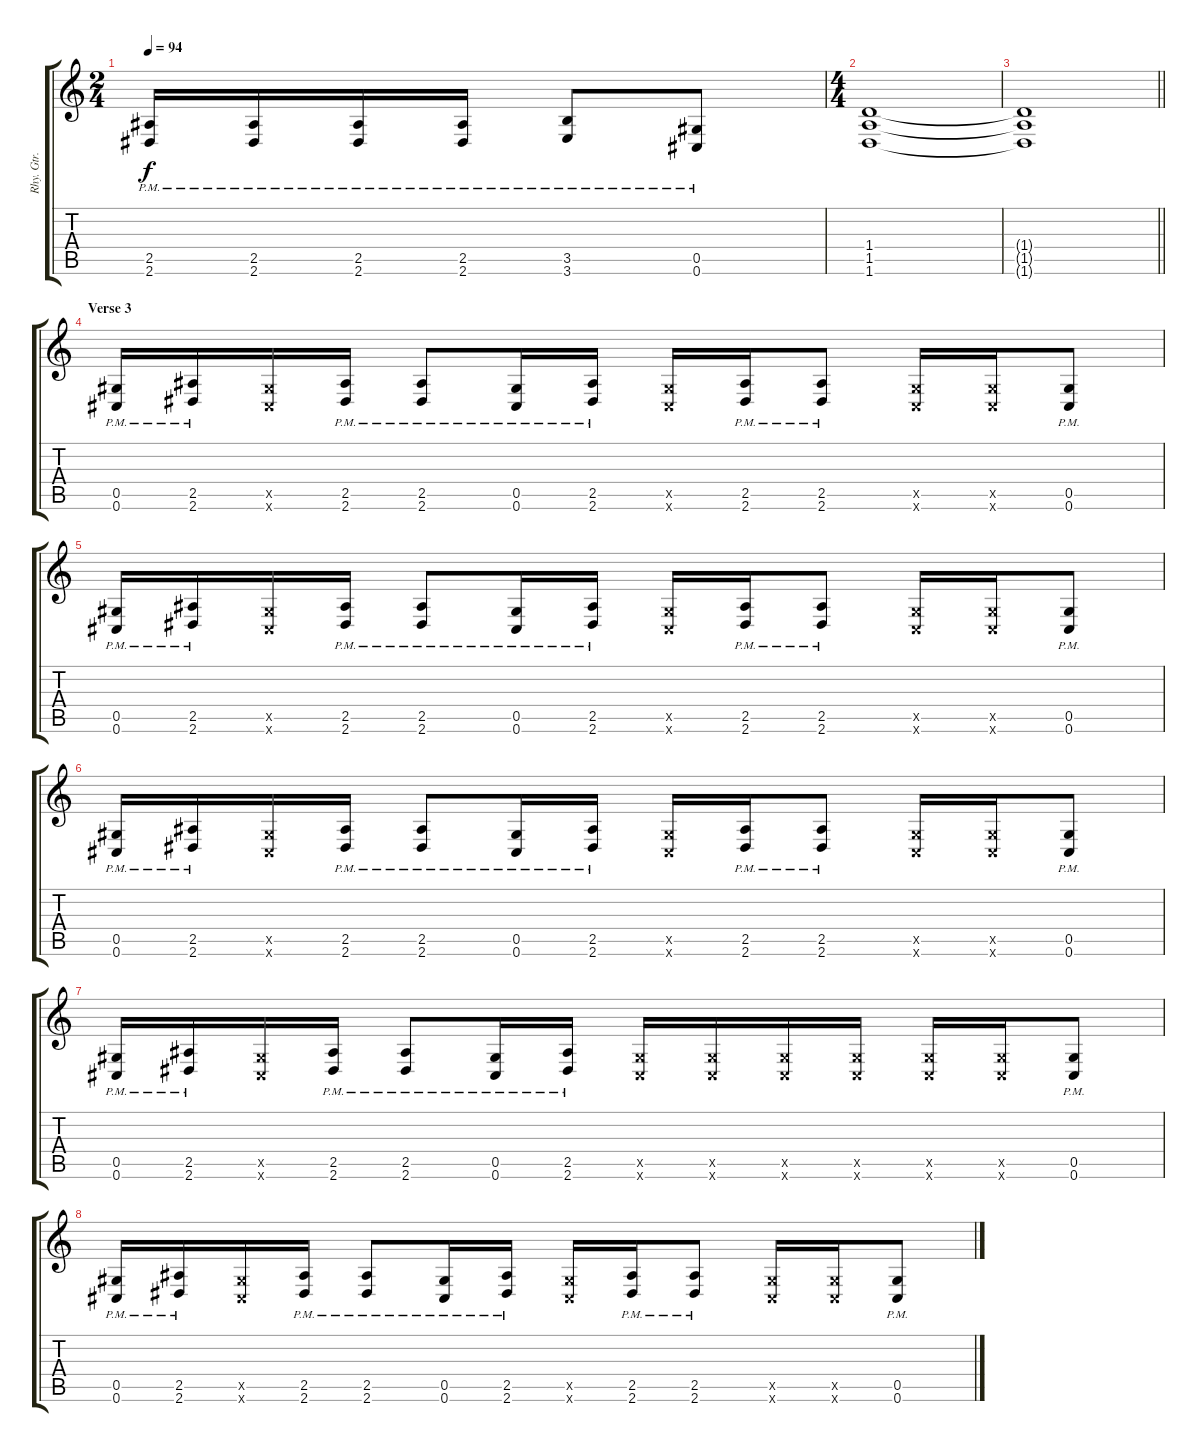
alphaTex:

\track ("Rhy. Gtr. 2" "Rhy. Gtr. ") {instrument distortionguitar}
\staff {score tabs}
\tuning (Eb4 Bb3 Gb3 Db3 Ab2 Db2) {hide}
\ts (2 4)
\tempo 94
\clef g2
\ks c
(2.5{pm} 2.6{pm}).16{dy f} (2.5{pm} 2.6{pm}).16 (2.5{pm} 2.6{pm}).16 (2.5{pm} 2.6{pm}).16 (3.5{pm} 3.6{pm}).8 (0.5{pm} 0.6{pm}).8 |
\ts (4 4)
(1.4 1.5 1.6).1 |
\barLineRight lightlight
(1.4{t} 1.5{t} 1.6{t}).1 |
\section ("" "Verse 3")
(0.5{pm} 0.6{pm}).16 (2.5{pm} 2.6{pm}).16 (0.5{x} 0.6{x}).16 (2.5{pm} 2.6{pm}).16 (2.5{pm} 2.6{pm}).8 (0.5{pm} 0.6{pm}).16 (2.5{pm} 2.6{pm}).16 (0.5{x} 0.6{x}).16 (2.5{pm} 2.6{pm}).16 (2.5{pm} 2.6{pm}).8 (0.5{x} 0.6{x}).16 (0.5{x} 0.6{x}).16 (0.5{pm} 0.6{pm}).8 |
(0.5{pm} 0.6{pm}).16 (2.5{pm} 2.6{pm}).16 (0.5{x} 0.6{x}).16 (2.5{pm} 2.6{pm}).16 (2.5{pm} 2.6{pm}).8 (0.5{pm} 0.6{pm}).16 (2.5{pm} 2.6{pm}).16 (0.5{x} 0.6{x}).16 (2.5{pm} 2.6{pm}).16 (2.5{pm} 2.6{pm}).8 (0.5{x} 0.6{x}).16 (0.5{x} 0.6{x}).16 (0.5{pm} 0.6{pm}).8 |
(0.5{pm} 0.6{pm}).16 (2.5{pm} 2.6{pm}).16 (0.5{x} 0.6{x}).16 (2.5{pm} 2.6{pm}).16 (2.5{pm} 2.6{pm}).8 (0.5{pm} 0.6{pm}).16 (2.5{pm} 2.6{pm}).16 (0.5{x} 0.6{x}).16 (2.5{pm} 2.6{pm}).16 (2.5{pm} 2.6{pm}).8 (0.5{x} 0.6{x}).16 (0.5{x} 0.6{x}).16 (0.5{pm} 0.6{pm}).8 |
(0.5{pm} 0.6{pm}).16 (2.5{pm} 2.6{pm}).16 (0.5{x} 0.6{x}).16 (2.5{pm} 2.6{pm}).16 (2.5{pm} 2.6{pm}).8 (0.5{pm} 0.6{pm}).16 (2.5{pm} 2.6{pm}).16 (0.5{x} 0.6{x}).16 (0.5{x} 0.6{x}).16 (0.5{x} 0.6{x}).16 (0.5{x} 0.6{x}).16 (0.5{x} 0.6{x}).16 (0.5{x} 0.6{x}).16 (0.5{pm} 0.6{pm}).8 |
(0.5{pm} 0.6{pm}).16 (2.5{pm} 2.6{pm}).16 (0.5{x} 0.6{x}).16 (2.5{pm} 2.6{pm}).16 (2.5{pm} 2.6{pm}).8 (0.5{pm} 0.6{pm}).16 (2.5{pm} 2.6{pm}).16 (0.5{x} 0.6{x}).16 (2.5{pm} 2.6{pm}).16 (2.5{pm} 2.6{pm}).8 (0.5{x} 0.6{x}).16 (0.5{x} 0.6{x}).16 (0.5{pm} 0.6{pm}).8
